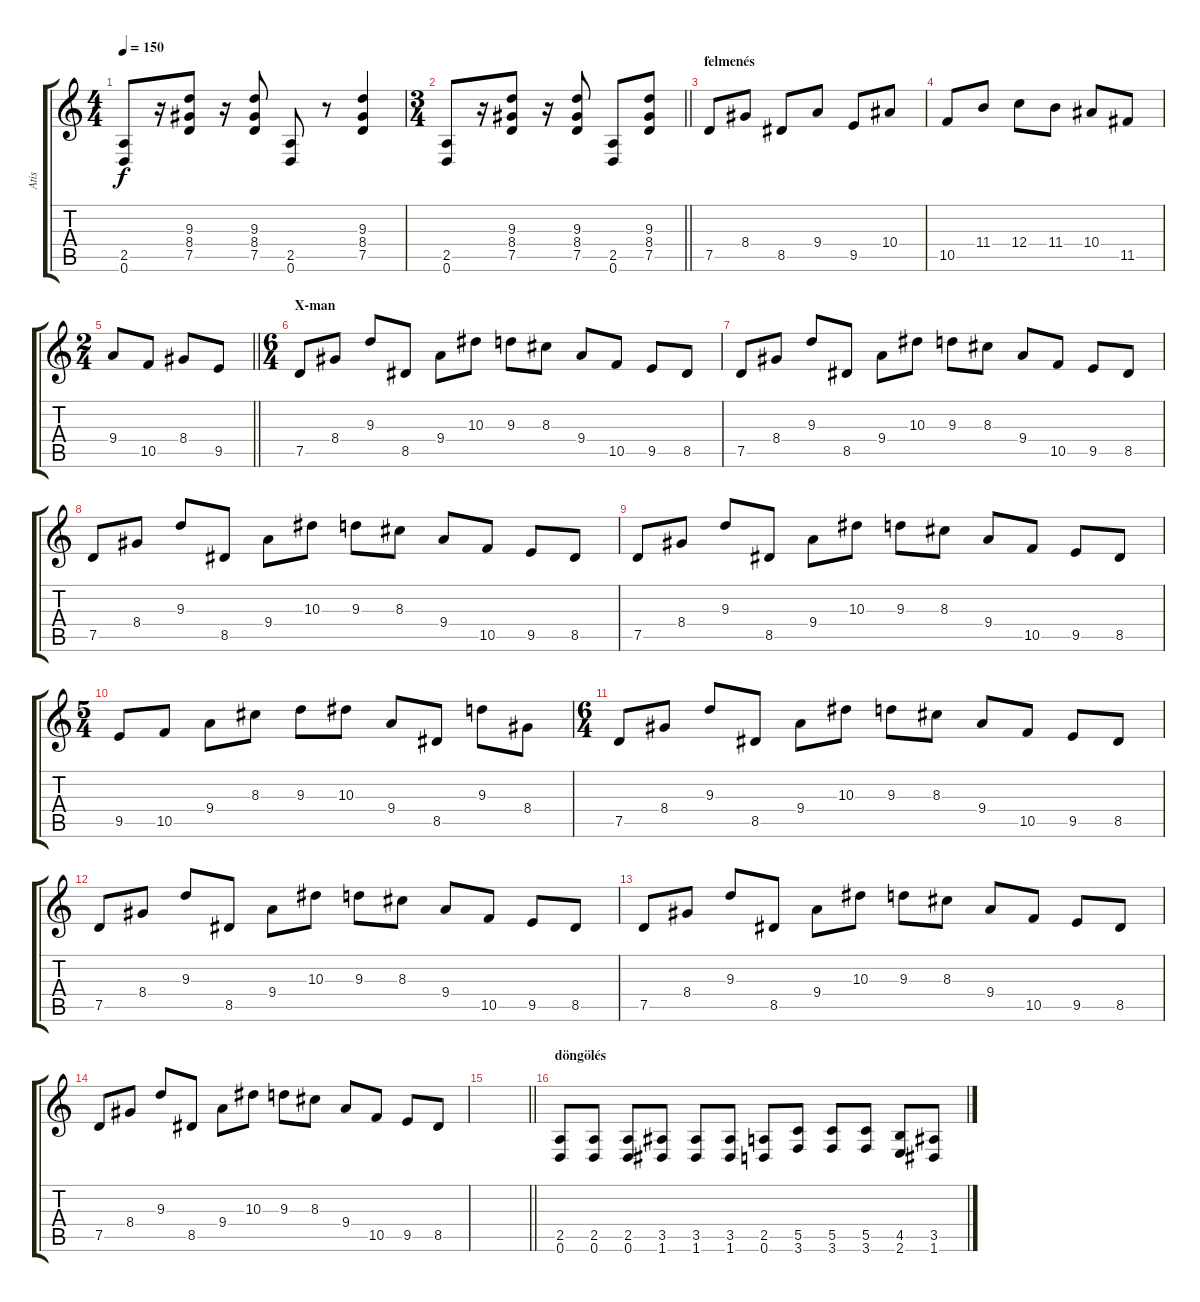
\track ("Atis" "Atis") {instrument distortionguitar}
\staff {score tabs}
\tuning (D4 A3 F3 C3 G2 D2) {hide}
\ts (4 4)
\tempo 150
\clef g2
\ks c
(2.5 0.6).8{dy f} r.16 (9.3 8.4 7.5).8 r.16 (9.3 8.4 7.5).8 (2.5 0.6).8 r.8 (9.3 8.4 7.5).4 |
\ts (3 4)
\barLineRight lightlight
(2.5 0.6).8 r.16 (9.3 8.4 7.5).8 r.16 (9.3 8.4 7.5).8 (2.5 0.6).8 (9.3 8.4 7.5).8 |
\section ("" "felmenés")
7.5.8 8.4.8 8.5.8 9.4.8 9.5.8 10.4.8 |
10.5.8 11.4.8 12.4.8 11.4.8 10.4.8 11.5.8 |
\ts (2 4)
\barLineRight lightlight
9.4.8 10.5.8 8.4.8 9.5.8 |
\ts (6 4)
\section ("" "X-man")
7.5.8 8.4.8 9.3.8 8.5.8 9.4.8 10.3.8 9.3.8 8.3.8 9.4.8 10.5.8 9.5.8 8.5.8 |
7.5.8 8.4.8 9.3.8 8.5.8 9.4.8 10.3.8 9.3.8 8.3.8 9.4.8 10.5.8 9.5.8 8.5.8 |
7.5.8 8.4.8 9.3.8 8.5.8 9.4.8 10.3.8 9.3.8 8.3.8 9.4.8 10.5.8 9.5.8 8.5.8 |
7.5.8 8.4.8 9.3.8 8.5.8 9.4.8 10.3.8 9.3.8 8.3.8 9.4.8 10.5.8 9.5.8 8.5.8 |
\ts (5 4)
9.5.8 10.5.8 9.4.8 8.3.8 9.3.8 10.3.8 9.4.8 8.5.8 9.3.8 8.4.8 |
\ts (6 4)
7.5.8 8.4.8 9.3.8 8.5.8 9.4.8 10.3.8 9.3.8 8.3.8 9.4.8 10.5.8 9.5.8 8.5.8 |
7.5.8 8.4.8 9.3.8 8.5.8 9.4.8 10.3.8 9.3.8 8.3.8 9.4.8 10.5.8 9.5.8 8.5.8 |
7.5.8 8.4.8 9.3.8 8.5.8 9.4.8 10.3.8 9.3.8 8.3.8 9.4.8 10.5.8 9.5.8 8.5.8 |
7.5.8 8.4.8 9.3.8 8.5.8 9.4.8 10.3.8 9.3.8 8.3.8 9.4.8 10.5.8 9.5.8 8.5.8 |
\barLineRight lightlight
|
\section ("" "döngölés")
(2.5 0.6).8 (2.5 0.6).8 (2.5 0.6).8 (3.5 1.6).8 (3.5 1.6).8 (3.5 1.6).8 (2.5 0.6).8 (5.5 3.6).8 (5.5 3.6).8 (5.5 3.6).8 (4.5 2.6).8 (3.5 1.6).8
